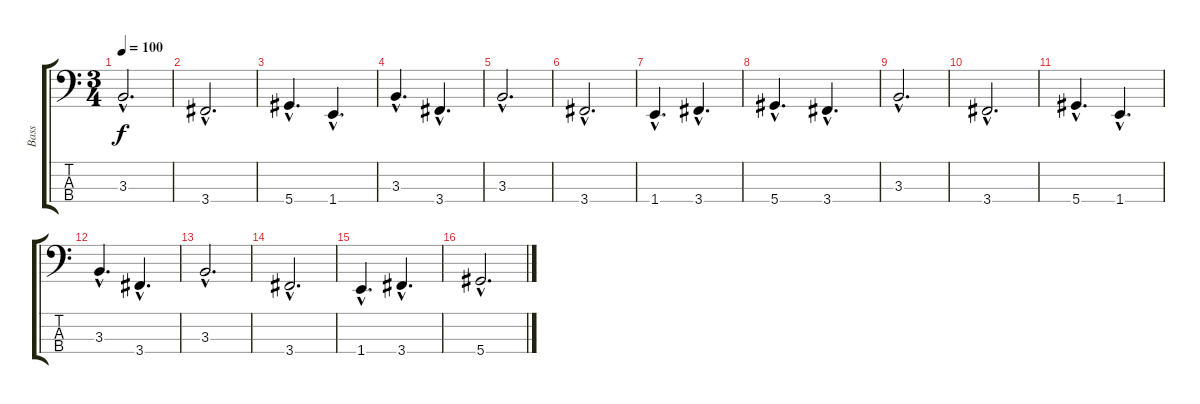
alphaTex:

\track ("Bass" "Bass") {instrument electricbassfinger}
\staff {score tabs}
\tuning (Gb2 Db2 Ab1 Eb1) {hide}
\ts (3 4)
\tempo 100
\clef f4
\ks c
3.3{hac}.2{d dy f} |
3.4{hac}.2{d} |
5.4{hac}.4{d} 1.4{hac}.4{d} |
3.3{hac}.4{d} 3.4{hac}.4{d} |
3.3{hac}.2{d} |
3.4{hac}.2{d} |
1.4{hac}.4{d} 3.4{hac}.4{d} |
5.4{hac}.4{d} 3.4{hac}.4{d} |
3.3{hac}.2{d} |
3.4{hac}.2{d} |
5.4{hac}.4{d} 1.4{hac}.4{d} |
3.3{hac}.4{d} 3.4{hac}.4{d} |
3.3{hac}.2{d} |
3.4{hac}.2{d} |
1.4{hac}.4{d} 3.4{hac}.4{d} |
5.4{hac}.2{d}
